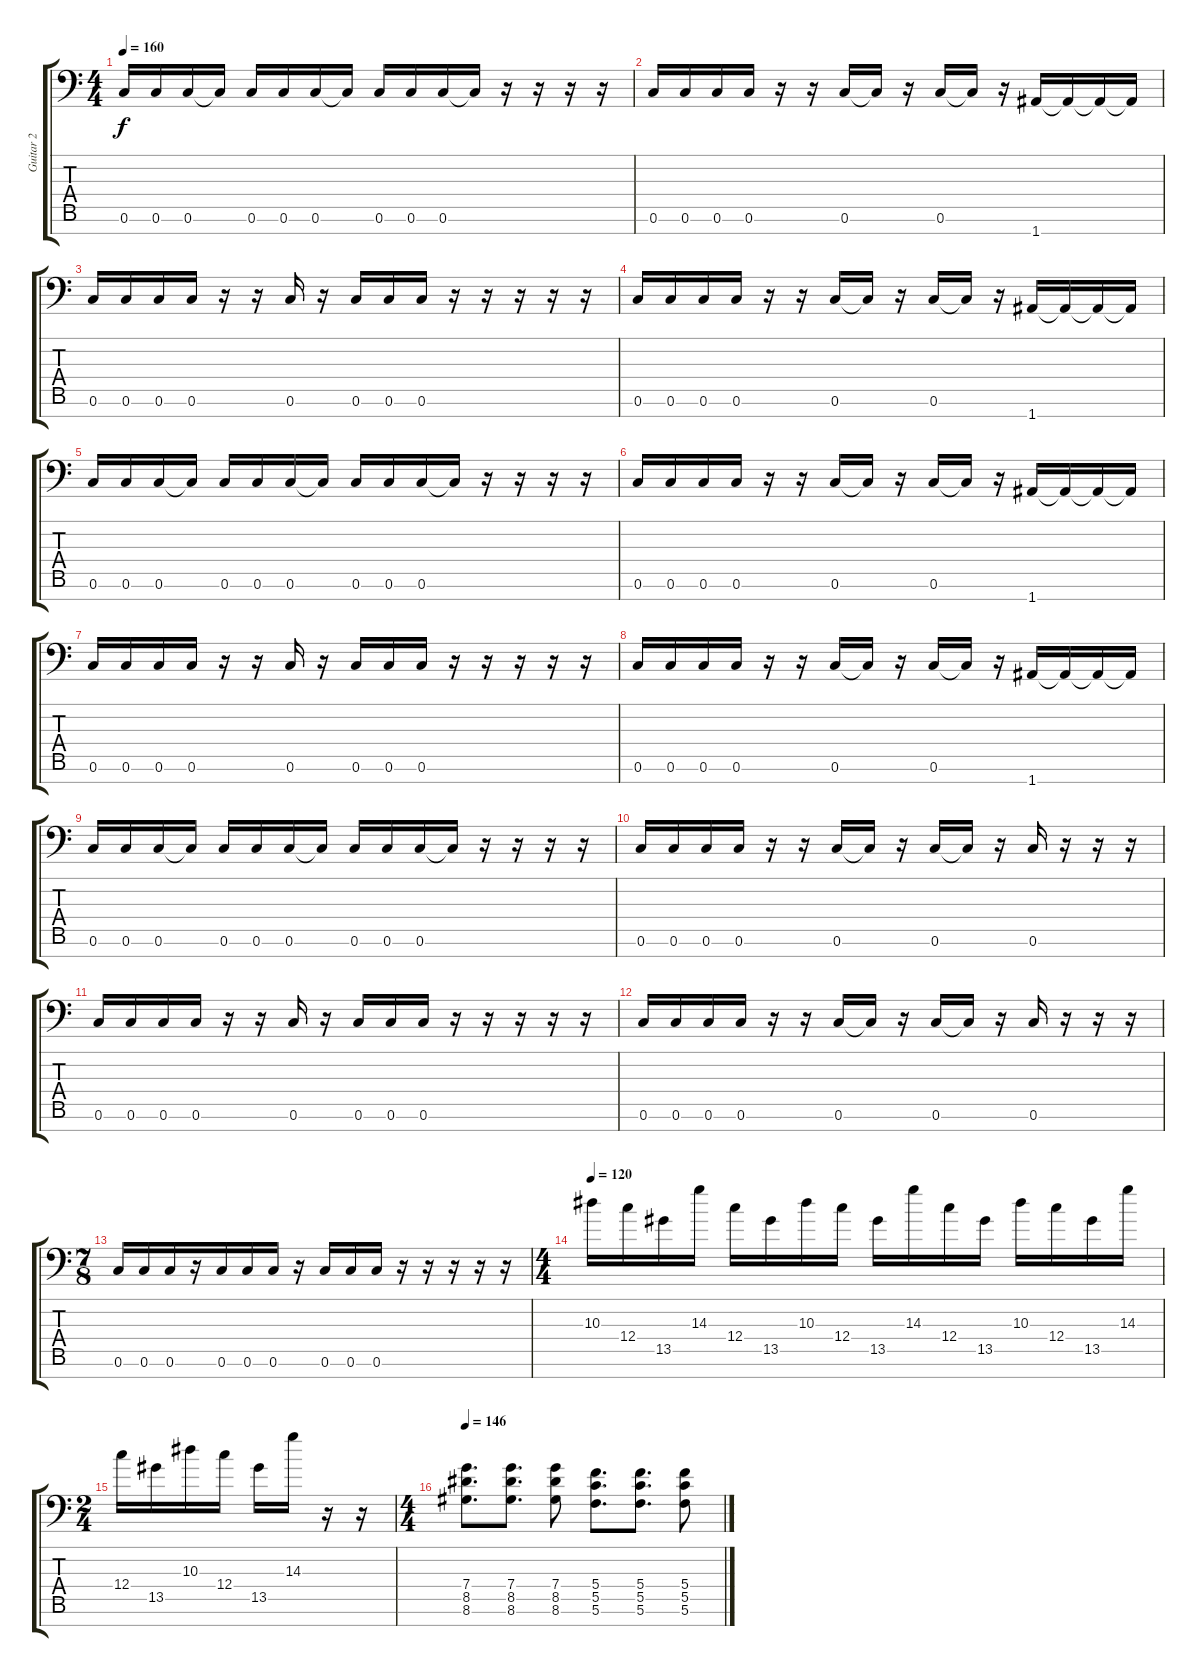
\track ("Guitar 2" "Guitar 2") {instrument distortionguitar}
\staff {score tabs}
\tuning (D4 A3 F3 C3 G2 C2 A1) {hide}
\ts (4 4)
\tempo 160
\clef f4
\ks c
0.6.16{dy f} 0.6.16 0.6.16 0.6{t}.16 0.6.16 0.6.16 0.6.16 0.6{t}.16 0.6.16 0.6.16 0.6.16 0.6{t}.16 r.16 r.16 r.16 r.16 |
0.6.16 0.6.16 0.6.16 0.6.16 r.16 r.16 0.6.16 0.6{t}.16 r.16 0.6.16 0.6{t}.16 r.16 1.7.16 1.7{t}.16 1.7{t}.16 1.7{t}.16 |
0.6.16 0.6.16 0.6.16 0.6.16 r.16 r.16 0.6.16 r.16 0.6.16 0.6.16 0.6.16 r.16 r.16 r.16 r.16 r.16 |
0.6.16 0.6.16 0.6.16 0.6.16 r.16 r.16 0.6.16 0.6{t}.16 r.16 0.6.16 0.6{t}.16 r.16 1.7.16 1.7{t}.16 1.7{t}.16 1.7{t}.16 |
0.6.16 0.6.16 0.6.16 0.6{t}.16 0.6.16 0.6.16 0.6.16 0.6{t}.16 0.6.16 0.6.16 0.6.16 0.6{t}.16 r.16 r.16 r.16 r.16 |
0.6.16 0.6.16 0.6.16 0.6.16 r.16 r.16 0.6.16 0.6{t}.16 r.16 0.6.16 0.6{t}.16 r.16 1.7.16 1.7{t}.16 1.7{t}.16 1.7{t}.16 |
0.6.16 0.6.16 0.6.16 0.6.16 r.16 r.16 0.6.16 r.16 0.6.16 0.6.16 0.6.16 r.16 r.16 r.16 r.16 r.16 |
0.6.16 0.6.16 0.6.16 0.6.16 r.16 r.16 0.6.16 0.6{t}.16 r.16 0.6.16 0.6{t}.16 r.16 1.7.16 1.7{t}.16 1.7{t}.16 1.7{t}.16 |
0.6.16 0.6.16 0.6.16 0.6{t}.16 0.6.16 0.6.16 0.6.16 0.6{t}.16 0.6.16 0.6.16 0.6.16 0.6{t}.16 r.16 r.16 r.16 r.16 |
0.6.16 0.6.16 0.6.16 0.6.16 r.16 r.16 0.6.16 0.6{t}.16 r.16 0.6.16 0.6{t}.16 r.16 0.6.16 r.16 r.16 r.16 |
0.6.16 0.6.16 0.6.16 0.6.16 r.16 r.16 0.6.16 r.16 0.6.16 0.6.16 0.6.16 r.16 r.16 r.16 r.16 r.16 |
0.6.16 0.6.16 0.6.16 0.6.16 r.16 r.16 0.6.16 0.6{t}.16 r.16 0.6.16 0.6{t}.16 r.16 0.6.16 r.16 r.16 r.16 |
\ts (7 8)
0.6.16 0.6.16 0.6.16 r.16 0.6.16 0.6.16 0.6.16 r.16 0.6.16 0.6.16 0.6.16 r.16 r.16 r.16 r.16 r.16 |
\ts (4 4)
\tempo 120
10.3.16 12.4.16 13.5.16 14.3.16 12.4.16 13.5.16 10.3.16 12.4.16 13.5.16 14.3.16 12.4.16 13.5.16 10.3.16 12.4.16 13.5.16 14.3.16 |
\ts (2 4)
12.4.16 13.5.16 10.3.16 12.4.16 13.5.16 14.3.16 r.16 r.16 |
\ts (4 4)
\tempo 146
(7.4 8.5 8.6).8{d} (7.4 8.5 8.6).8{d} (7.4 8.5 8.6).8 (5.4 5.5 5.6).8{d} (5.4 5.5 5.6).8{d} (5.4 5.5 5.6).8
